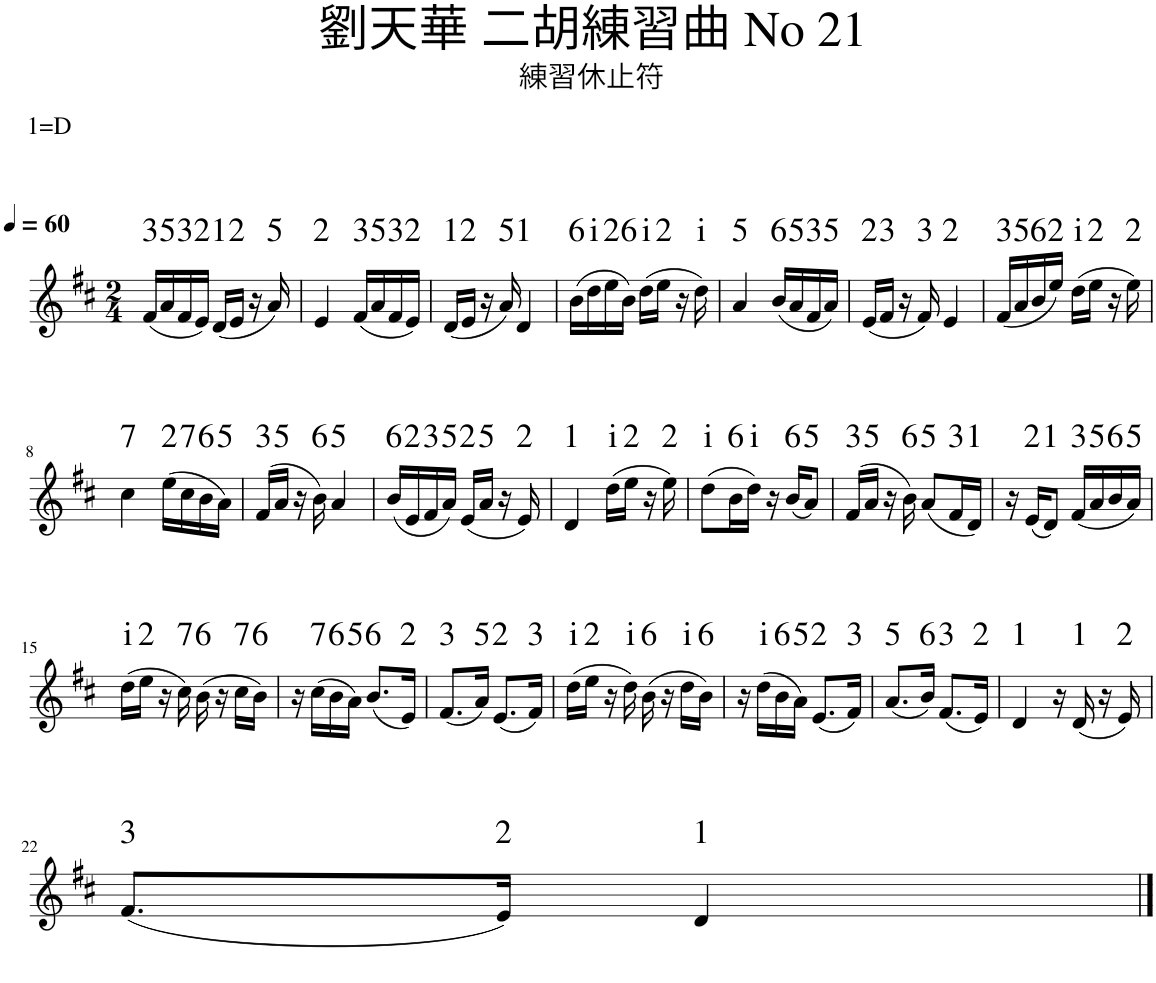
**kern	**text
*part1	*part1
*staff1	*staff1
*I"小提琴	*
*clefG2	*
*k[f#c#]	*
*M2/4	*
*MM60	*
=1	=1
!	!LO:LY:a
(16f#/LL	3
!	!LO:LY:a
16a/	5
!	!LO:LY:a
16f#/	3
!	!LO:LY:a
16e/JJ)	2
!	!LO:LY:a
(16d/LL	1
!	!LO:LY:a
16e/JJ	2
16r	.
!	!LO:LY:a
16a/)	5
=2	=2
!	!LO:LY:a
4e/	2
!	!LO:LY:a
(16f#/LL	3
!	!LO:LY:a
16a/	5
!	!LO:LY:a
16f#/	3
!	!LO:LY:a
16e/JJ)	2
=3	=3
!	!LO:LY:a
(16d/LL	1
!	!LO:LY:a
16e/JJ	2
16r	.
!	!LO:LY:a
16a/)	5
!	!LO:LY:a
4d/	1
=4	=4
!	!LO:LY:a
(16b\LL	6
!	!LO:LY:a
16dd\	i
!	!LO:LY:a
16ee\	2
!	!LO:LY:a
16b\JJ)	6
!	!LO:LY:a
(16dd\LL	i
!	!LO:LY:a
16ee\JJ	2
16r	.
!	!LO:LY:a
16dd\)	i
=5	=5
!	!LO:LY:a
4a/	5
!	!LO:LY:a
(16b/LL	6
!	!LO:LY:a
16a/	5
!	!LO:LY:a
16f#/	3
!	!LO:LY:a
16a/JJ)	5
=6	=6
!	!LO:LY:a
(16e/LL	2
!	!LO:LY:a
16f#/JJ	3
16r	.
!	!LO:LY:a
16f#/)	3
!	!LO:LY:a
4e/	2
=7	=7
!	!LO:LY:a
(16f#/LL	3
!	!LO:LY:a
16a/	5
!	!LO:LY:a
16b/	6
!	!LO:LY:a
16ee/JJ)	2
!	!LO:LY:a
(16dd\LL	i
!	!LO:LY:a
16ee\JJ	2
16r	.
!	!LO:LY:a
16ee\)	2
!!LO:LB:g=z
=8	=8
!	!LO:LY:a
4cc#\	7
!	!LO:LY:a
(16ee\LL	2
!	!LO:LY:a
16cc#\	7
!	!LO:LY:a
16b\	6
!	!LO:LY:a
16a\JJ)	5
=9	=9
!	!LO:LY:a
(16f#/LL	3
!	!LO:LY:a
16a/JJ	5
16r	.
!	!LO:LY:a
16b\)	6
!	!LO:LY:a
4a/	5
=10	=10
!	!LO:LY:a
(16b/LL	6
!	!LO:LY:a
16e/	2
!	!LO:LY:a
16f#/	3
!	!LO:LY:a
16a/JJ)	5
!	!LO:LY:a
(16e/LL	2
!	!LO:LY:a
16a/JJ	5
16r	.
!	!LO:LY:a
16e/)	2
=11	=11
!	!LO:LY:a
4d/	1
!	!LO:LY:a
(16dd\LL	i
!	!LO:LY:a
16ee\JJ	2
16r	.
!	!LO:LY:a
16ee\)	2
=12	=12
!	!LO:LY:a
(8dd\L	i
!	!LO:LY:a
16b\L	6
!	!LO:LY:a
16dd\JJ)	i
16r	.
!	!LO:LY:a
(16b/KL	6
!	!LO:LY:a
8a/J)	5
=13	=13
!	!LO:LY:a
(16f#/LL	3
!	!LO:LY:a
16a/JJ	5
16r	.
!	!LO:LY:a
16b\)	6
!	!LO:LY:a
(8a/L	5
!	!LO:LY:a
16f#/L	3
!	!LO:LY:a
16d/JJ)	1
=14	=14
16r	.
!	!LO:LY:a
(16e/KL	2
!	!LO:LY:a
8d/J)	1
!	!LO:LY:a
(16f#/LL	3
!	!LO:LY:a
16a/	5
!	!LO:LY:a
16b/	6
!	!LO:LY:a
16a/JJ)	5
!!LO:LB:g=z
=15	=15
!	!LO:LY:a
(16dd\LL	i
!	!LO:LY:a
16ee\JJ	2
16r	.
!	!LO:LY:a
16cc#\)	7
!	!LO:LY:a
(16b\	6
16r	.
!	!LO:LY:a
16cc#\LL	7
!	!LO:LY:a
16b\JJ)	6
=16	=16
16r	.
!	!LO:LY:a
(16cc#\LL	7
!	!LO:LY:a
16b\	6
!	!LO:LY:a
16a\JJ)	5
!	!LO:LY:a
(8.b/L	6
!	!LO:LY:a
16e/Jk)	2
=17	=17
!	!LO:LY:a
(8.f#/L	3
!	!LO:LY:a
16a/Jk)	5
!	!LO:LY:a
(8.e/L	2
!	!LO:LY:a
16f#/Jk)	3
=18	=18
!	!LO:LY:a
(16dd\LL	i
!	!LO:LY:a
16ee\JJ	2
16r	.
!	!LO:LY:a
16dd\)	i
!	!LO:LY:a
(16b\	6
16r	.
!	!LO:LY:a
16dd\LL	i
!	!LO:LY:a
16b\JJ)	6
=19	=19
16r	.
!	!LO:LY:a
(16dd\LL	i
!	!LO:LY:a
16b\	6
!	!LO:LY:a
16a\JJ)	5
!	!LO:LY:a
(8.e/L	2
!	!LO:LY:a
16f#/Jk)	3
=20	=20
!	!LO:LY:a
(8.a/L	5
!	!LO:LY:a
16b/Jk)	6
!	!LO:LY:a
(8.f#/L	3
!	!LO:LY:a
16e/Jk)	2
=21	=21
!	!LO:LY:a
4d/	1
16r	.
!	!LO:LY:a
(16d/	1
16r	.
!	!LO:LY:a
16e/)	2
!!LO:LB:g=z
=22	=22
!	!LO:LY:a
(8.f#/L	3
!	!LO:LY:a
16e/Jk)	2
!	!LO:LY:a
4d/	1
==	==
*-	*-
